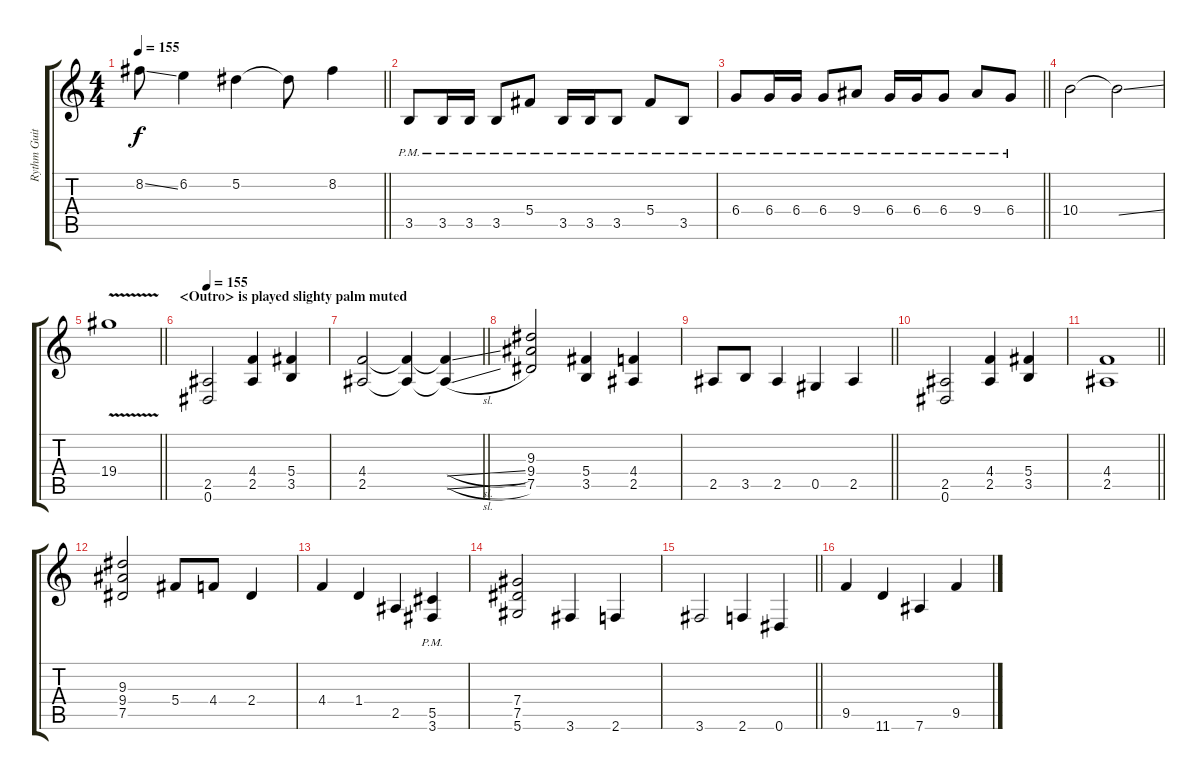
\track ("Rythm Guitar" "Rythm Guit") {instrument distortionguitar}
\staff {score tabs}
\tuning (Eb4 Bb3 Gb3 Db3 Ab2 Eb2) {hide}
\ts (4 4)
\tempo 155
\clef g2
\barLineRight lightlight
\ks c
8.2{ss}.8{dy f} 6.2.4 5.2.4 5.2{t}.8 8.2.4 |
3.5{pm}.8 3.5{pm}.16 3.5{pm}.16 3.5{pm}.8 5.4{pm}.8 3.5{pm}.16 3.5{pm}.16 3.5{pm}.8 5.4{pm}.8 3.5{pm}.8 |
\barLineRight lightlight
6.4{pm}.8 6.4{pm}.16 6.4{pm}.16 6.4{pm}.8 9.4{pm}.8 6.4{pm}.16 6.4{pm}.16 6.4{pm}.8 9.4{pm}.8 6.4{pm}.8 |
10.4.2 10.4{ss t}.2 |
\barLineRight lightlight
19.4{v}.1 |
\section ("" "<Outro> is played slighty palm muted")
\tempo 155
(2.5 0.6).2 (4.4 2.5).4 (5.4 3.5).4 |
\barLineRight lightlight
(4.4 2.5).2 (4.4{t} 2.5{t}).4 (4.4{sl t} 2.5{sl t}).4 |
(9.3 9.4 7.5).2 (5.4 3.5).4 (4.4 2.5).4 |
\barLineRight lightlight
2.5.8 3.5.8 2.5.4 0.5.4 2.5.4 |
(2.5 0.6).2 (4.4 2.5).4 (5.4 3.5).4 |
\barLineRight lightlight
(4.4 2.5).1 |
(9.3 9.4 7.5).2 5.4.8 4.4.8 2.4.4 |
4.4.4 1.4.4 2.5.4 (5.5{pm} 3.6{pm}).4 |
(7.4 7.5 5.6).2 3.6.4 2.6.4 |
\barLineRight lightlight
3.6.2 2.6.4 0.6.4 |
9.5.4 11.6.4 7.6.4 9.5.4
